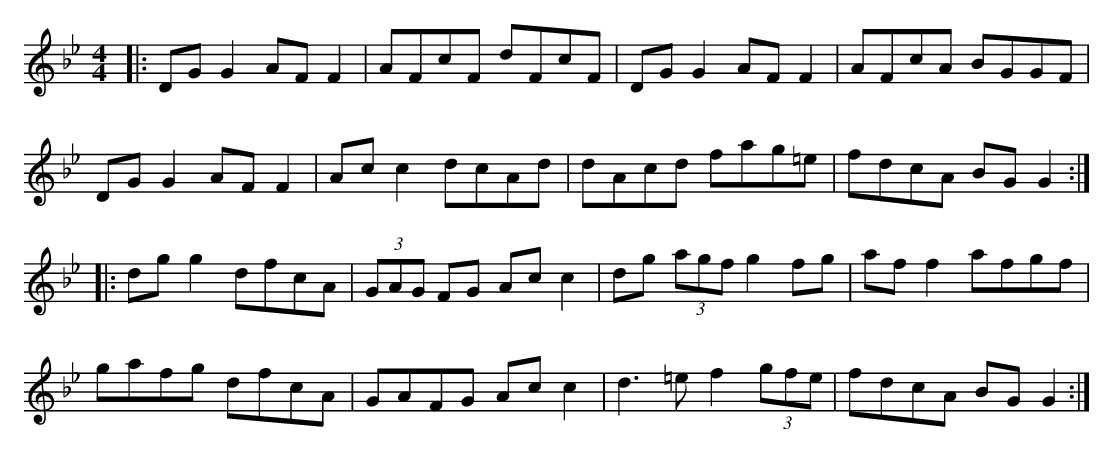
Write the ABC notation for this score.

X:1
M:4/4
K:Gmin
|:DG G2 AF F2|AFcF dFcF|DG G2 AF F2|AFcA BGGF|
DG G2 AF F2|Ac c2 dcAd|dAcd fag=e|fdcA BG G2:|
|:dg g2 dfcA|(3GAG FG Ac c2|dg (3agf g2 fg|af f2 afgf|
gafg dfcA|GAFG Ac c2|d3 =e f2 (3gfe|fdcA BG G2:|
